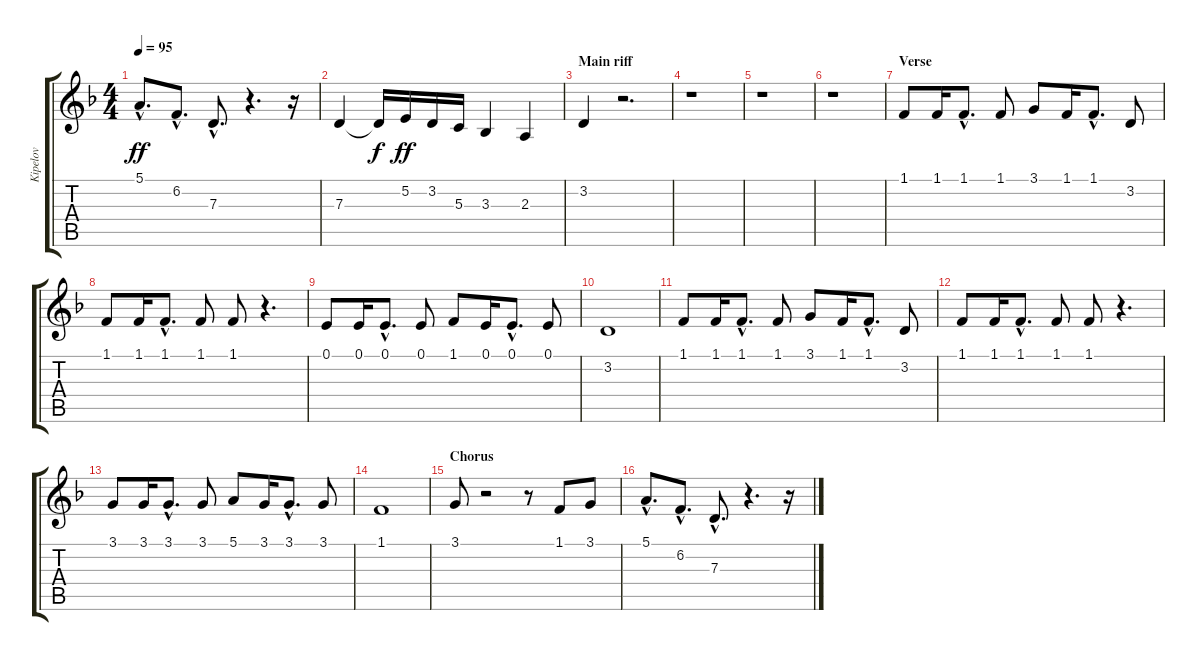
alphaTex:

\track ("Kipelov" "Kipelov") {instrument tenorsax}
\staff {score tabs}
\tuning (E4 B3 G3 D3 A2 E2) {hide}
\ts (4 4)
\tempo 95
\clef g2
\ks f
5.1{hac}.8{d dy ff} 6.2{hac}.8{d} 7.3{hac}.8{d} r.4{d} r.16 |
7.3.4 7.3{t}.16{dy f} 5.2.16{dy ff} 3.2.16 5.3.16 3.3.4 2.3.4 |
\section ("" "Main riff")
3.2.4 r.2{d} |
r.1 |
r.1 |
r.1 |
\section ("" "Verse")
1.1.8 1.1.16 1.1{hac}.8{d} 1.1.8 3.1.8 1.1.16 1.1{hac}.8{d} 3.2.8 |
1.1.8 1.1.16 1.1{hac}.8{d} 1.1.8 1.1.8 r.4{d} |
0.1.8 0.1.16 0.1{hac}.8{d} 0.1.8 1.1.8 0.1.16 0.1{hac}.8{d} 0.1.8 |
3.2.1 |
1.1.8 1.1.16 1.1{hac}.8{d} 1.1.8 3.1.8 1.1.16 1.1{hac}.8{d} 3.2.8 |
1.1.8 1.1.16 1.1{hac}.8{d} 1.1.8 1.1.8 r.4{d} |
3.1.8 3.1.16 3.1{hac}.8{d} 3.1.8 5.1.8 3.1.16 3.1{hac}.8{d} 3.1.8 |
1.1.1 |
\section ("" "Chorus")
3.1.8 r.2 r.8 1.1.8 3.1.8 |
5.1{hac}.8{d} 6.2{hac}.8{d} 7.3{hac}.8{d} r.4{d} r.16
